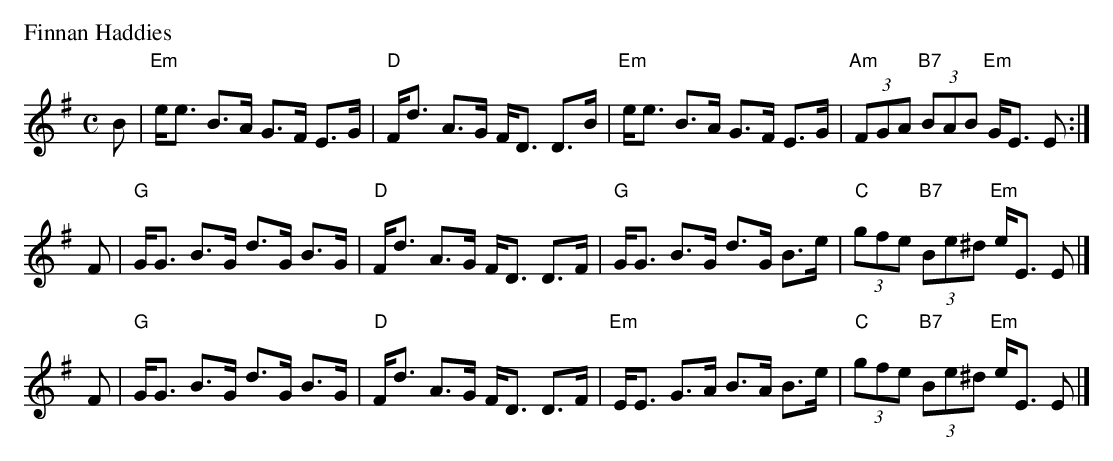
X:1
P: Finnan Haddies
M: C
L: 1/8
K: Em
B \
| "Em"e<e B>A G>F E>G | "D"F<d A>G F<D D>B \
| "Em"e<e B>A G>F E>G | "Am"(3FGA "B7"(3BAB "Em"G<E E :|
F \
| "G"G<G B>G d>G B>G | "D"F<d A>G F<D D>F \
| "G"G<G B>G d>G B>e | "C"(3gfe "B7"(3Be^d "Em"e<E E |]
F \
| "G"G<G B>G d>G B>G | "D"F<d A>G F<D D>F \
| "Em"E<E G>A B>A B>e | "C"(3gfe "B7"(3Be^d "Em"e<E E |]
